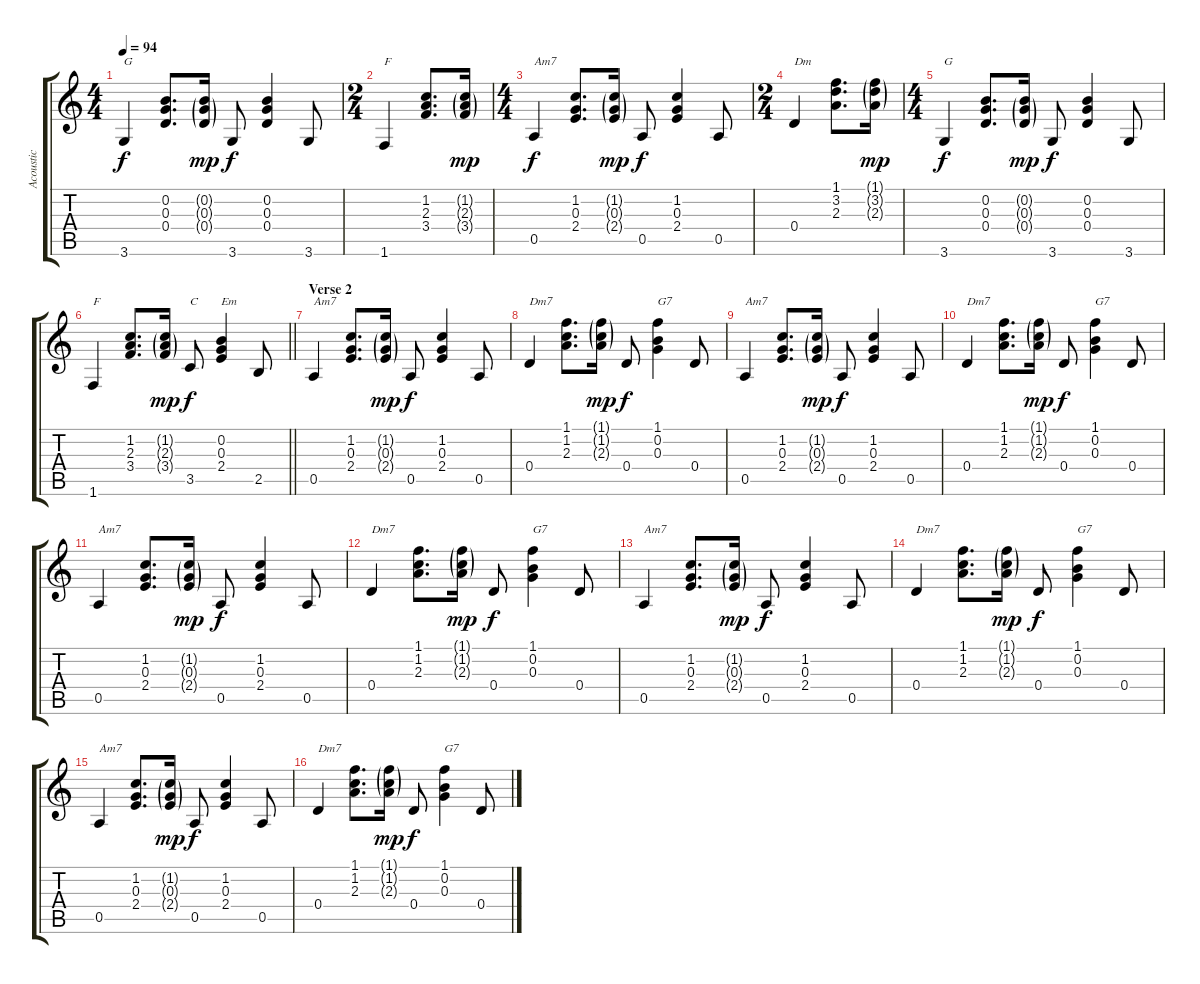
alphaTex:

\track ("Acoustic" "Acoustic") {instrument acousticguitarsteel}
\staff {score tabs}
\tuning (E4 B3 G3 D3 A2 E2) {hide}
\ts (4 4)
\tempo 94
\clef g2
\ks c
3.6.4{txt "G" dy f} (0.2 0.3 0.4).8{d} (0.2{g} 0.3{g} 0.4{g}).16{dy mp} 3.6.8{dy f} (0.2 0.3 0.4).4 3.6.8 |
\ts (2 4)
1.6.4{txt "F"} (1.2 2.3 3.4).8{d} (1.2{g} 2.3{g} 3.4{g}).16{dy mp} |
\ts (4 4)
0.5.4{txt "Am7" dy f} (1.2 0.3 2.4).8{d} (1.2{g} 0.3{g} 2.4{g}).16{dy mp} 0.5.8{dy f} (1.2 0.3 2.4).4 0.5.8 |
\ts (2 4)
0.4.4{txt "Dm"} (1.1 3.2 2.3).8{d} (1.1{g} 3.2{g} 2.3{g}).16{dy mp} |
\ts (4 4)
3.6.4{txt "G" dy f} (0.2 0.3 0.4).8{d} (0.2{g} 0.3{g} 0.4{g}).16{dy mp} 3.6.8{dy f} (0.2 0.3 0.4).4 3.6.8 |
\barLineRight lightlight
1.6.4{txt "F"} (1.2 2.3 3.4).8{d} (1.2{g} 2.3{g} 3.4{g}).16{dy mp} 3.5.8{txt "C" dy f} (0.2 0.3 2.4).4{txt "Em"} 2.5.8 |
\section ("" "Verse 2")
0.5.4{txt "Am7"} (1.2 0.3 2.4).8{d} (1.2{g} 0.3{g} 2.4{g}).16{dy mp} 0.5.8{dy f} (1.2 0.3 2.4).4 0.5.8 |
0.4.4{txt "Dm7"} (1.1 1.2 2.3).8{d} (1.1{g} 1.2{g} 2.3{g}).16{dy mp} 0.4.8{dy f} (1.1 0.2 0.3).4{txt "G7"} 0.4.8 |
0.5.4{txt "Am7"} (1.2 0.3 2.4).8{d} (1.2{g} 0.3{g} 2.4{g}).16{dy mp} 0.5.8{dy f} (1.2 0.3 2.4).4 0.5.8 |
0.4.4{txt "Dm7"} (1.1 1.2 2.3).8{d} (1.1{g} 1.2{g} 2.3{g}).16{dy mp} 0.4.8{dy f} (1.1 0.2 0.3).4{txt "G7"} 0.4.8 |
0.5.4{txt "Am7"} (1.2 0.3 2.4).8{d} (1.2{g} 0.3{g} 2.4{g}).16{dy mp} 0.5.8{dy f} (1.2 0.3 2.4).4 0.5.8 |
0.4.4{txt "Dm7"} (1.1 1.2 2.3).8{d} (1.1{g} 1.2{g} 2.3{g}).16{dy mp} 0.4.8{dy f} (1.1 0.2 0.3).4{txt "G7"} 0.4.8 |
0.5.4{txt "Am7"} (1.2 0.3 2.4).8{d} (1.2{g} 0.3{g} 2.4{g}).16{dy mp} 0.5.8{dy f} (1.2 0.3 2.4).4 0.5.8 |
0.4.4{txt "Dm7"} (1.1 1.2 2.3).8{d} (1.1{g} 1.2{g} 2.3{g}).16{dy mp} 0.4.8{dy f} (1.1 0.2 0.3).4{txt "G7"} 0.4.8 |
0.5.4{txt "Am7"} (1.2 0.3 2.4).8{d} (1.2{g} 0.3{g} 2.4{g}).16{dy mp} 0.5.8{dy f} (1.2 0.3 2.4).4 0.5.8 |
0.4.4{txt "Dm7"} (1.1 1.2 2.3).8{d} (1.1{g} 1.2{g} 2.3{g}).16{dy mp} 0.4.8{dy f} (1.1 0.2 0.3).4{txt "G7"} 0.4.8
